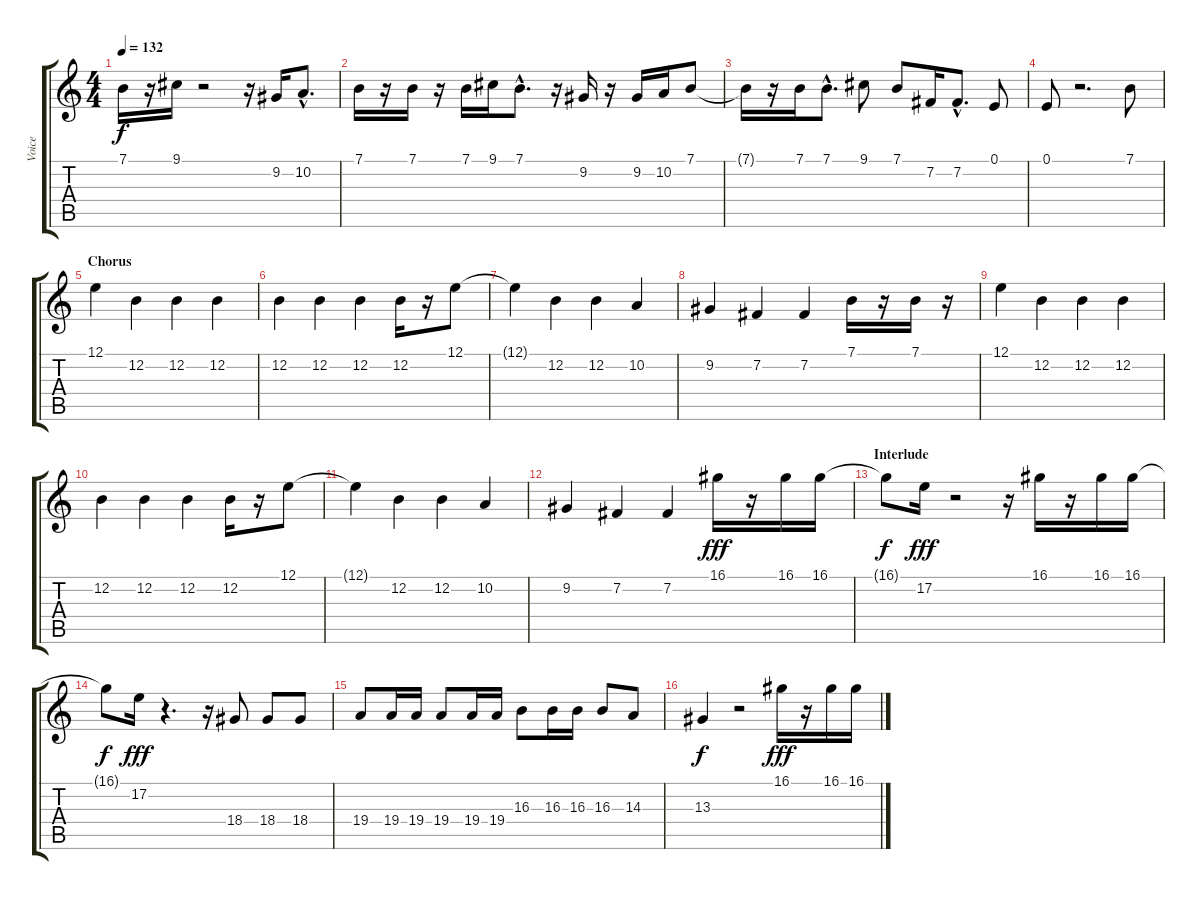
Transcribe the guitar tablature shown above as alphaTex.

\track ("Voice" "Voice") {instrument baritonesax}
\staff {score tabs}
\tuning (E4 B3 G3 D3 A2 E2) {hide}
\ts (4 4)
\tempo 132
\clef g2
\ks c
7.1.16{dy f} r.16 9.1.16 r.2 r.16 9.2.16 10.2{hac}.8{d} |
7.1.16 r.16 7.1.16 r.16 7.1.16 9.1.16 7.1{hac}.8{d} r.16 9.2.16 r.16 9.2.16 10.2.16 7.1.8 |
7.1{t}.16 r.16 7.1.16 7.1{hac}.8{d} 9.1.8 7.1.8 7.2.16 7.2{hac}.8{d} 0.1.8 |
0.1.8 r.2{d} 7.1.8 |
\section ("" "Chorus")
12.1.4 12.2.4 12.2.4 12.2.4 |
12.2.4 12.2.4 12.2.4 12.2.16 r.16 12.1.8 |
12.1{t}.4 12.2.4 12.2.4 10.2.4 |
9.2.4 7.2.4 7.2.4 7.1.16 r.16 7.1.16 r.16 |
12.1.4 12.2.4 12.2.4 12.2.4 |
12.2.4 12.2.4 12.2.4 12.2.16 r.16 12.1.8 |
12.1{t}.4 12.2.4 12.2.4 10.2.4 |
9.2.4 7.2.4 7.2.4 16.1.16{dy fff} r.16 16.1.16 16.1.16 |
\section ("" "Interlude")
16.1{t}.8{dy f} 17.2.16{dy fff} r.2 r.16 16.1.16 r.16 16.1.16 16.1.16 |
16.1{t}.8{dy f} 17.2.16{dy fff} r.4{d} r.16 18.4.8 18.4.8 18.4.8 |
19.4.8 19.4.16 19.4.16 19.4.8 19.4.16 19.4.16 16.3.8 16.3.16 16.3.16 16.3.8 14.3.8 |
13.3.4{dy f} r.2 16.1.16{dy fff} r.16 16.1.16 16.1.16
